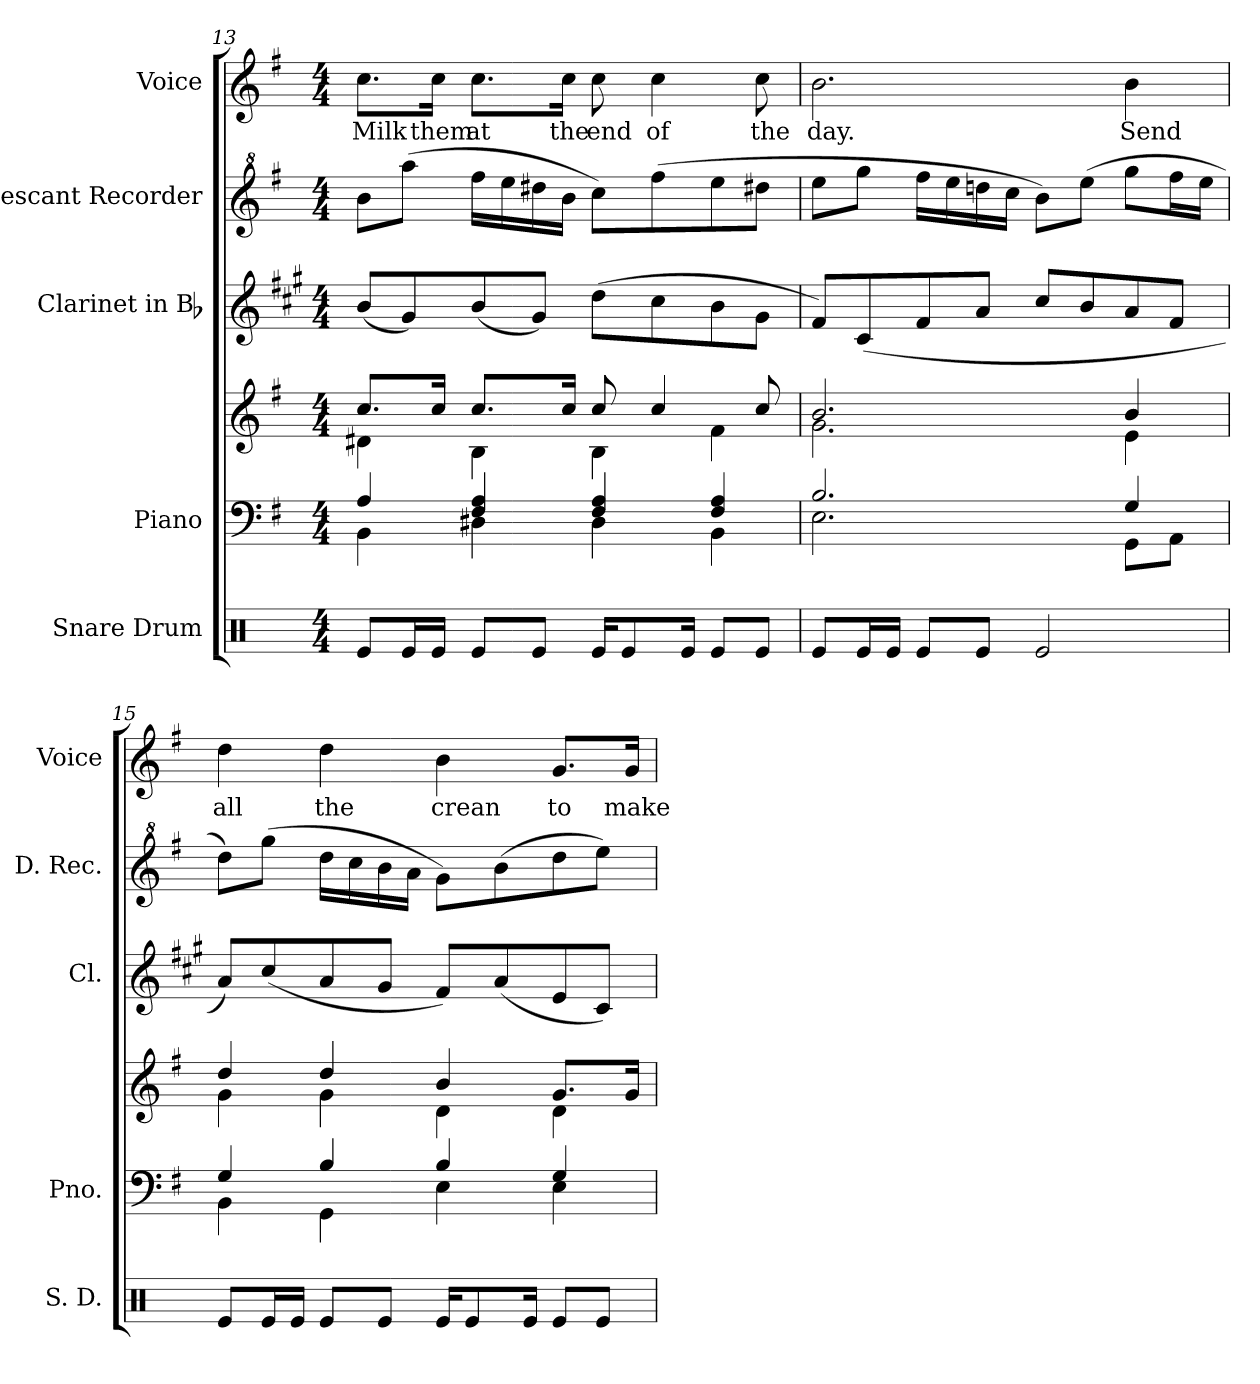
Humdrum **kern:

**kern	**kern	**kern	**kern	**kern	**kern	**text
*part5	*part4	*part4	*part3	*part2	*part1	*part1
*staff6	*staff5	*staff4	*staff3	*staff2	*staff1	*staff1
*I"Snare Drum	*I"Piano	*	*I"Clarinet in Bb	*I"Descant Recorder	*I"Voice	*
*I'S. D.	*I'Pno.	*	*I'Cl.	*I'D. Rec.	*I'Voice	*
!!LO:LB:g=z
*clefX	*clefF4	*clefG2	*clefG2	*clefG^2	*clefG2	*
*	*	*	*ITrd1c2	*ITrd-7c-12	*	*
*k[]	*k[f#]	*k[f#]	*k[f#]	*k[f#]	*k[f#]	*
*C:	*G:	*G:	*G:	*G:	*G:	*
*M4/4	*M4/4	*M4/4	*M4/4	*M4/4	*M4/4	*
=13	=13	=13	=13	=13	=13	=13
*	*^	*^	*	*	*	*
!	!	!	!	!	!	!	!	!LO:LY:b:color=#000000
8Rei/L	4Ai/	4BBi\	8.cci/L	4d#Xi\	(8ai/L	8bbbi\L	8.cci\L	Milk
16Rei/L	.	.	.	.	8f#i/)	(8aaaai\J	.	.
!	!	!	!	!	!	!	!	!LO:LY:b:color=#000000
16Rei/JJ	.	.	16cci/Jk	.	.	.	16cci\Jk	them
!	!	!	!	!	!	!	!	!LO:LY:b:color=#000000
8Rei/L	4F#i/ 4Ai	4D#Xi\	8.cci/L	4Bi\	(8ai/	16ffff#i\LL	8.cci\L	at
.	.	.	.	.	.	16eeeei\	.	.
8Rei/J	.	.	.	.	8f#i/J)	16dddd#Xi\	.	.
!	!	!	!	!	!	!	!	!LO:LY:b:color=#000000
.	.	.	16cci/Jk	.	.	16bbbi\JJ	16cci\Jk	the
!	!	!	!	!	!	!	!	!LO:LY:b:color=#000000
16Rei/KL	4F#i/ 4Ai	4D#i\	8cci/	4Bi\	(8cci\L	8cccci\L)	8cci\	end
8Rei/	.	.	.	.	.	.	.	.
!	!	!	!	!	!	!	!	!LO:LY:b:color=#000000
.	.	.	4cci/	.	8bi\	(8ffff#i\	4cci\	of
16Rei/Jk	.	.	.	.	.	.	.	.
8Rei/L	4F#i/ 4Ai	4BBi\	.	4f#i\	8ai\	8eeeei\	.	.
!	!	!	!	!	!	!	!	!LO:LY:b:color=#000000
8Rei/J	.	.	8cci/	.	8f#i\J	8dddd#Xi\J	8cci\	the
=14	=14	=14	=14	=14	=14	=14	=14	=14
!	!	!	!	!	!	!	!	!LO:LY:b:color=#000000
8Rei/L	2.Bi/	2.Ei\	2.bi/	2.gi\	8ei/L)	8eeeei\L	2.bi\	day.
16Rei/L	.	.	.	.	(8Bi/	8ggggi\J	.	.
16Rei/JJ	.	.	.	.	.	.	.	.
8Rei/L	.	.	.	.	8ei/	16ffff#i\LL	.	.
.	.	.	.	.	.	16eeeei\	.	.
8Rei/J	.	.	.	.	8gi/J	16ddddni\	.	.
.	.	.	.	.	.	16cccci\JJ	.	.
2Rei/	.	.	.	.	8bi/L	8bbbi\L)	.	.
.	.	.	.	.	8ai/	(8eeeei\J	.	.
!	!	!	!	!	!	!	!	!LO:LY:b:color=#000000
.	4Gi/	8GGi\L	4bi/	4ei\	8gi/	8ggggi\L	4bi\	Send
.	.	8AAi\J	.	.	8ei/J	16ffff#i\L	.	.
.	.	.	.	.	.	16eeeei\JJ	.	.
=15	=15	=15	=15	=15	=15	=15	=15	=15
!	!	!	!	!	!	!	!	!LO:LY:b:color=#000000
8Rei/L	4Gi/	4BBi\	4ddi/	4gi\	8gi/L)	8ddddi\L)	4ddi\	all
16Rei/L	.	.	.	.	(8bi/	(8ggggi\J	.	.
16Rei/JJ	.	.	.	.	.	.	.	.
!	!	!	!	!	!	!	!	!LO:LY:b:color=#000000
8Rei/L	4Bi/	4GGi\	4ddi/	4gi\	8gi/	16ddddi\LL	4ddi\	the
.	.	.	.	.	.	16cccci\	.	.
8Rei/J	.	.	.	.	8f#i/J	16bbbi\	.	.
.	.	.	.	.	.	16aaai\JJ	.	.
!	!	!	!	!	!	!	!	!LO:LY:b:color=#000000
16Rei/KL	4Bi/	4Ei\	4bi/	4di\	8ei/L)	8gggi\L)	4bi\	crean
8Rei/	.	.	.	.	.	.	.	.
.	.	.	.	.	(8gi/	(8bbbi\	.	.
16Rei/Jk	.	.	.	.	.	.	.	.
!	!	!	!	!	!	!	!	!LO:LY:b:color=#000000
8Rei/L	4Gi/	4Ei\	8.gi/L	4di\	8di/	8ddddi\	8.gi/L	to
8Rei/J	.	.	.	.	8Bi/J)	8eeeei\J)	.	.
!	!	!	!	!	!	!	!	!LO:LY:b:color=#000000
.	.	.	16gi/Jk	.	.	.	16gi/Jk	make
*	*v	*v	*	*	*	*	*	*
*	*	*v	*v	*	*	*	*
=	=	=	=	=	=	=
*-	*-	*-	*-	*-	*-	*-
